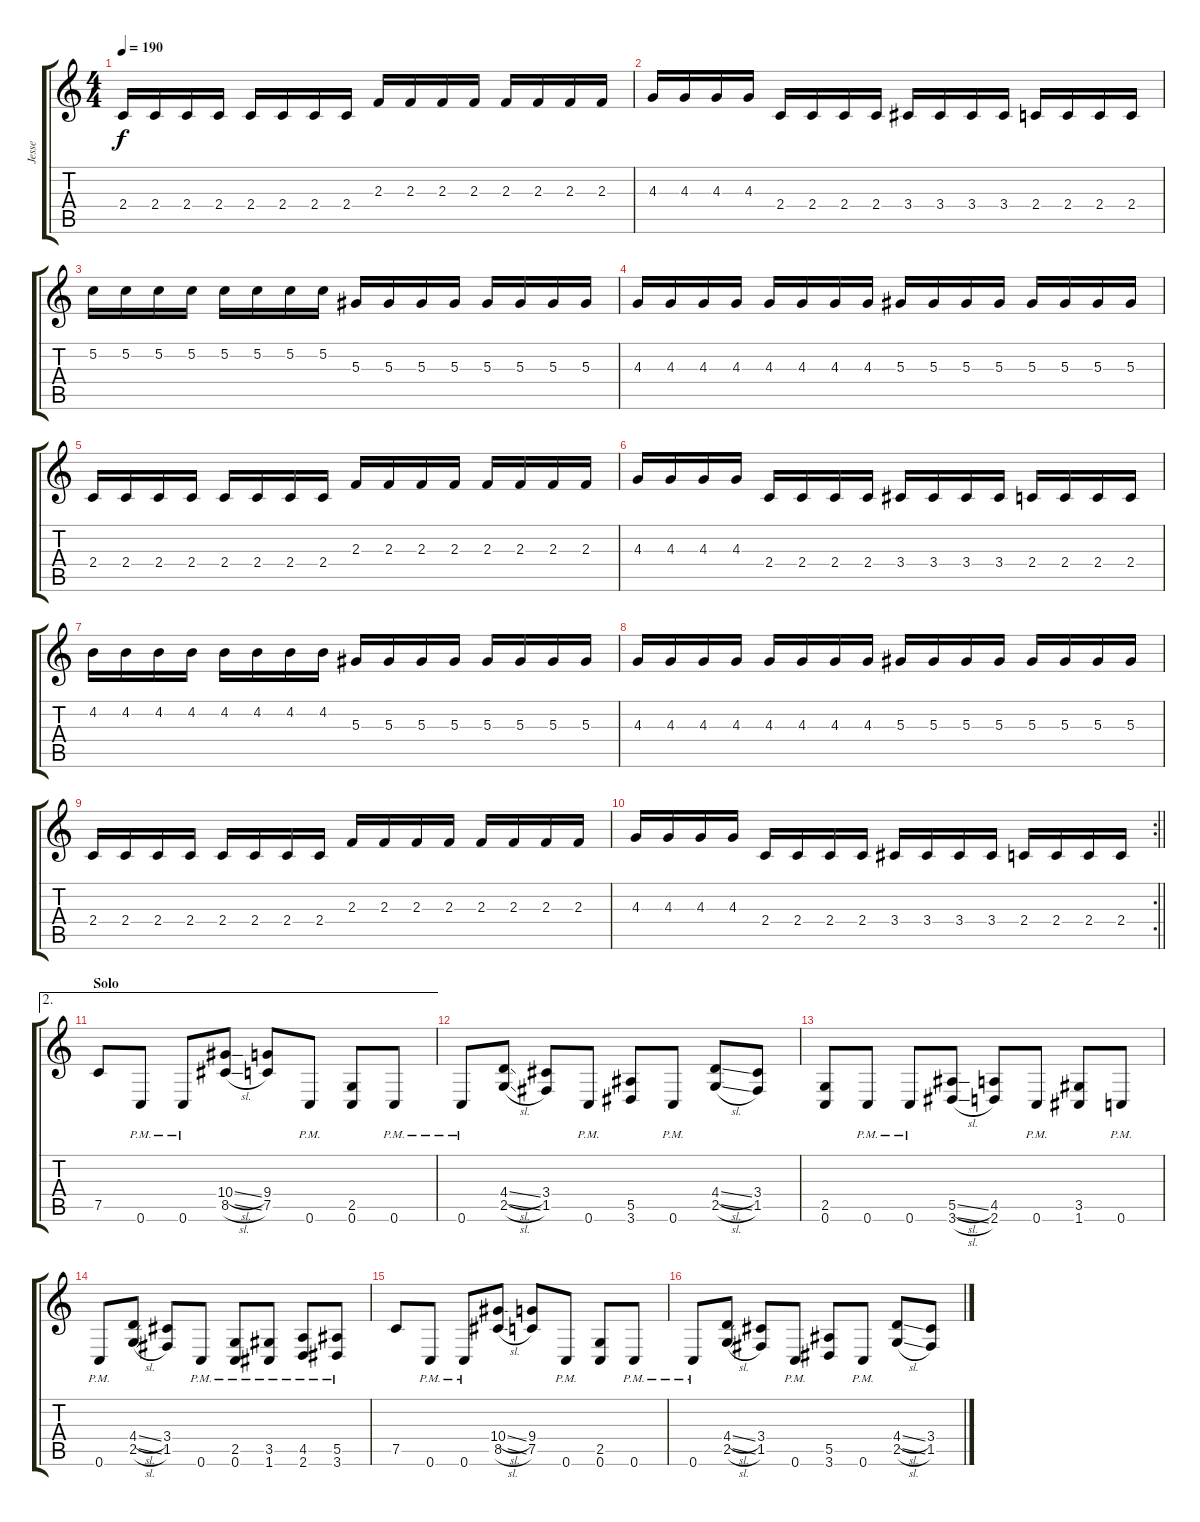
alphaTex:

\track ("Jesse" "Jesse") {instrument distortionguitar}
\staff {score tabs}
\tuning (C4 G3 Eb3 Bb2 F2 C2) {hide}
\ts (4 4)
\tempo 190
\clef g2
\ks c
2.4.16{dy f} 2.4.16 2.4.16 2.4.16 2.4.16 2.4.16 2.4.16 2.4.16 2.3.16 2.3.16 2.3.16 2.3.16 2.3.16 2.3.16 2.3.16 2.3.16 |
4.3.16 4.3.16 4.3.16 4.3.16 2.4.16 2.4.16 2.4.16 2.4.16 3.4.16 3.4.16 3.4.16 3.4.16 2.4.16 2.4.16 2.4.16 2.4.16 |
5.2.16 5.2.16 5.2.16 5.2.16 5.2.16 5.2.16 5.2.16 5.2.16 5.3.16 5.3.16 5.3.16 5.3.16 5.3.16 5.3.16 5.3.16 5.3.16 |
4.3.16 4.3.16 4.3.16 4.3.16 4.3.16 4.3.16 4.3.16 4.3.16 5.3.16 5.3.16 5.3.16 5.3.16 5.3.16 5.3.16 5.3.16 5.3.16 |
2.4.16 2.4.16 2.4.16 2.4.16 2.4.16 2.4.16 2.4.16 2.4.16 2.3.16 2.3.16 2.3.16 2.3.16 2.3.16 2.3.16 2.3.16 2.3.16 |
4.3.16 4.3.16 4.3.16 4.3.16 2.4.16 2.4.16 2.4.16 2.4.16 3.4.16 3.4.16 3.4.16 3.4.16 2.4.16 2.4.16 2.4.16 2.4.16 |
4.2.16 4.2.16 4.2.16 4.2.16 4.2.16 4.2.16 4.2.16 4.2.16 5.3.16 5.3.16 5.3.16 5.3.16 5.3.16 5.3.16 5.3.16 5.3.16 |
4.3.16 4.3.16 4.3.16 4.3.16 4.3.16 4.3.16 4.3.16 4.3.16 5.3.16 5.3.16 5.3.16 5.3.16 5.3.16 5.3.16 5.3.16 5.3.16 |
2.4.16 2.4.16 2.4.16 2.4.16 2.4.16 2.4.16 2.4.16 2.4.16 2.3.16 2.3.16 2.3.16 2.3.16 2.3.16 2.3.16 2.3.16 2.3.16 |
\rc 2
\barLineRight lightlight
4.3.16 4.3.16 4.3.16 4.3.16 2.4.16 2.4.16 2.4.16 2.4.16 3.4.16 3.4.16 3.4.16 3.4.16 2.4.16 2.4.16 2.4.16 2.4.16 |
\ae 2
\section ("" "Solo")
7.5.8 0.6{pm}.8 0.6{pm}.8 (10.4{sl} 8.5{sl}).8 (9.4 7.5).8 0.6{pm}.8 (2.5 0.6).8 0.6{pm}.8 |
0.6{pm}.8 (4.4{sl} 2.5{sl}).8 (3.4 1.5).8 0.6{pm}.8 (5.5 3.6).8 0.6{pm}.8 (4.4{sl} 2.5{sl}).8 (3.4 1.5).8 |
(2.5 0.6).8 0.6{pm}.8 0.6{pm}.8 (5.5{sl} 3.6{sl}).8 (4.5 2.6).8 0.6{pm}.8 (3.5 1.6).8 0.6{pm}.8 |
0.6{pm}.8 (4.4{sl} 2.5{sl}).8 (3.4 1.5).8 0.6{pm}.8 (2.5{pm} 0.6{pm}).8 (3.5{pm} 1.6{pm}).8 (4.5{pm} 2.6{pm}).8 (5.5{pm} 3.6{pm}).8 |
7.5.8 0.6{pm}.8 0.6{pm}.8 (10.4{sl} 8.5{sl}).8 (9.4 7.5).8 0.6{pm}.8 (2.5 0.6).8 0.6{pm}.8 |
0.6{pm}.8 (4.4{sl} 2.5{sl}).8 (3.4 1.5).8 0.6{pm}.8 (5.5 3.6).8 0.6{pm}.8 (4.4{sl} 2.5{sl}).8 (3.4 1.5).8
